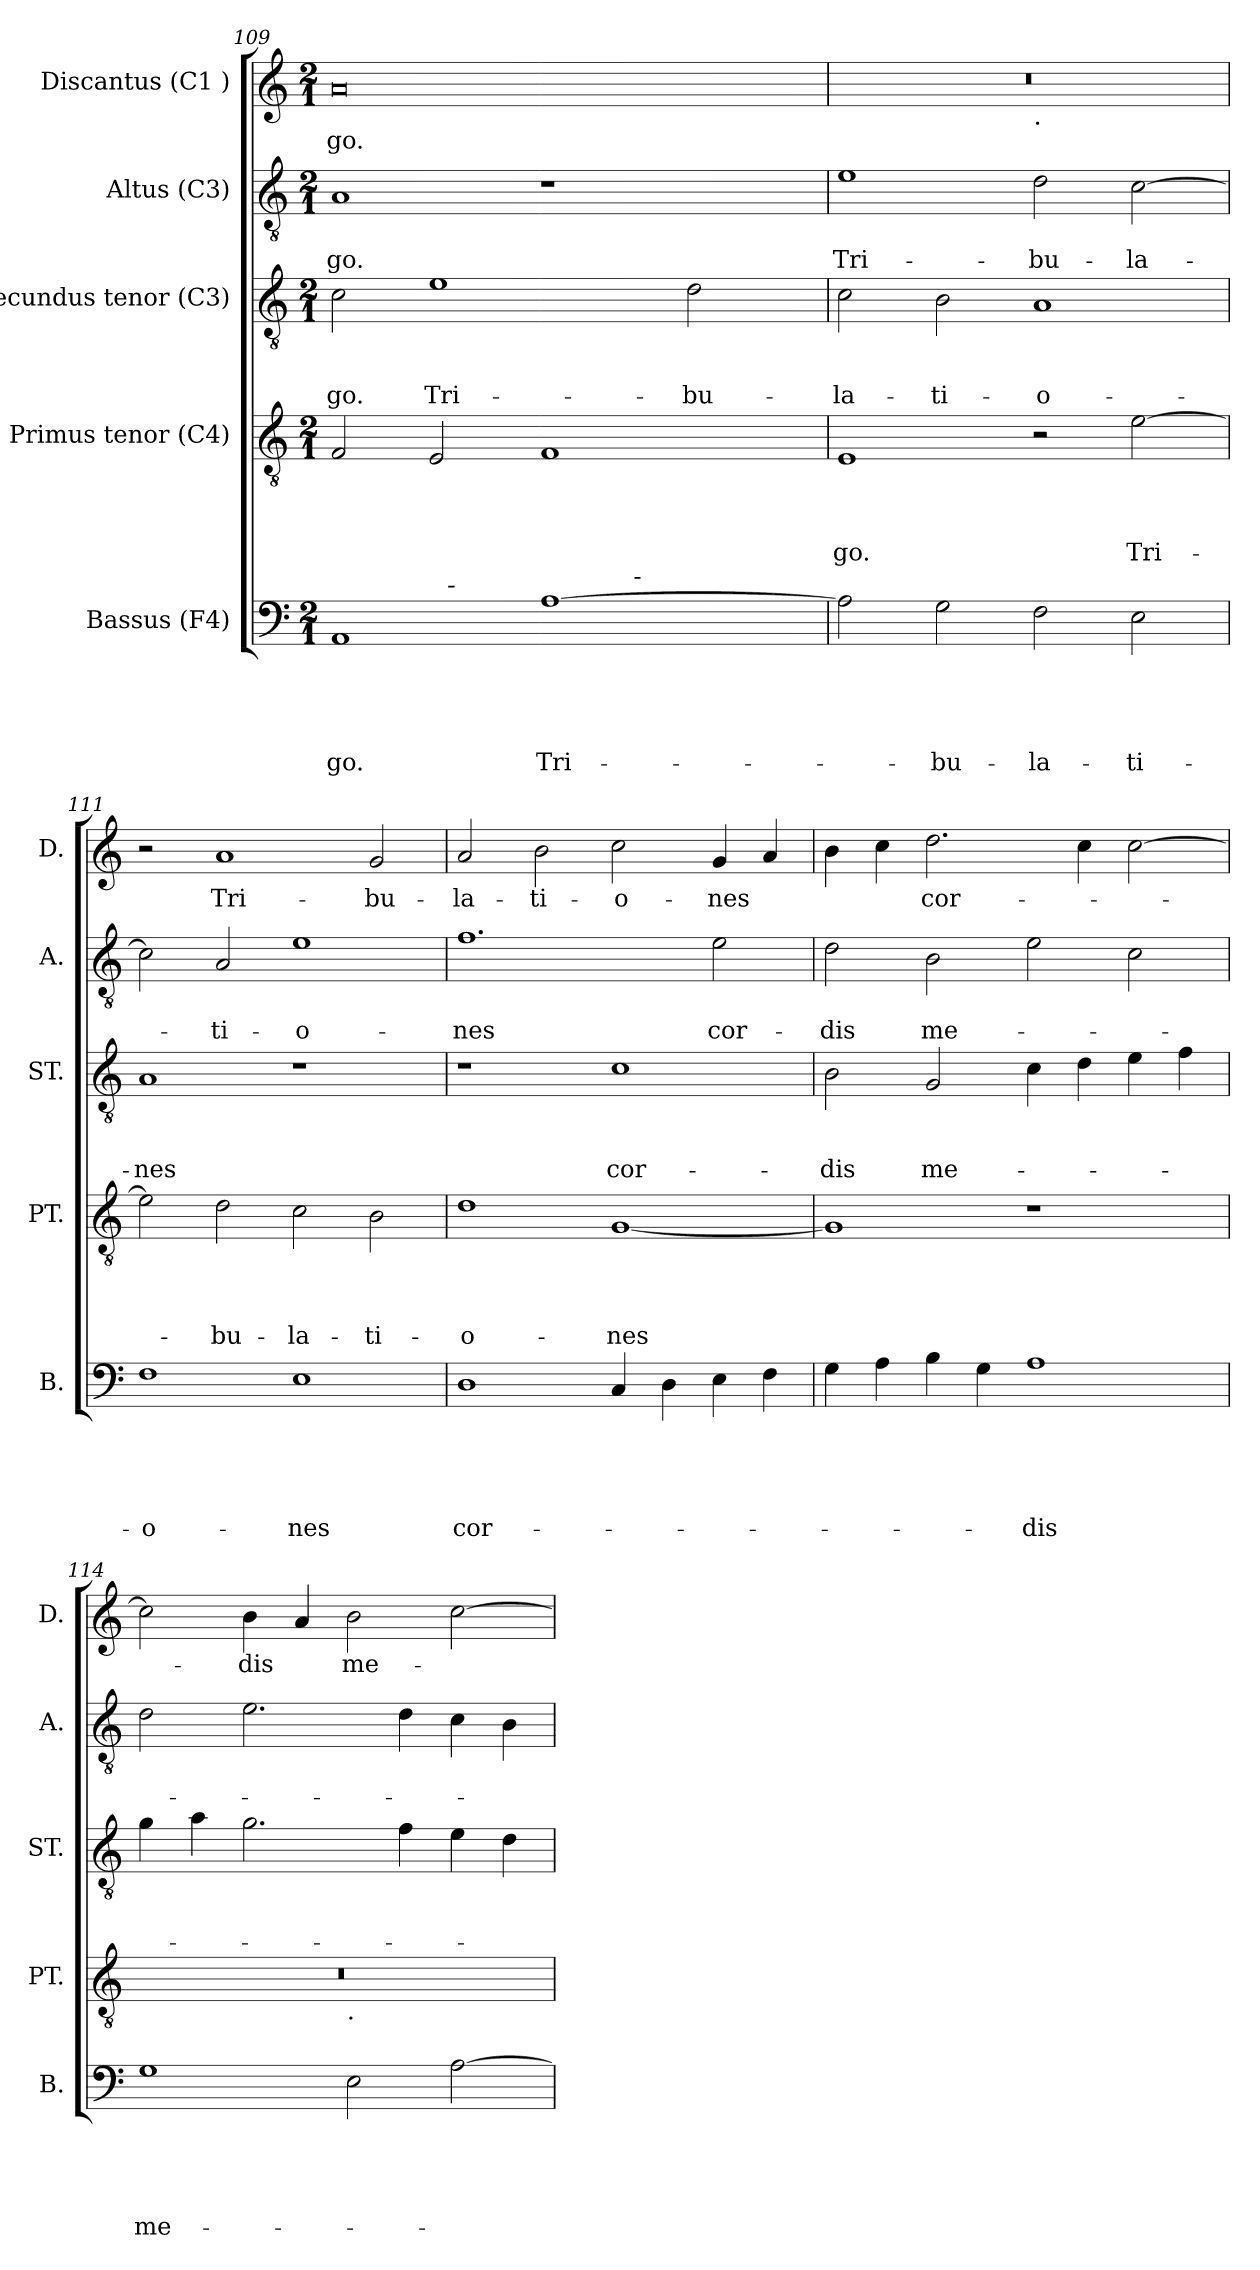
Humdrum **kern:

**kern	**text	**text	**text	**text	**text	**kern	**text	**text	**text	**text	**kern	**text	**text	**text	**kern	**text	**text	**kern	**text
*part5	*part5	*part5	*part5	*part5	*part5	*part4	*part4	*part4	*part4	*part4	*part3	*part3	*part3	*part3	*part2	*part2	*part2	*part1	*part1
*staff5	*staff5	*staff5	*staff5	*staff5	*staff5	*staff4	*staff4	*staff4	*staff4	*staff4	*staff3	*staff3	*staff3	*staff3	*staff2	*staff2	*staff2	*staff1	*staff1
*I"Bassus (F4)	*	*	*	*	*	*I"Primus tenor (C4)	*	*	*	*	*I"Secundus tenor (C3)	*	*	*	*I"Altus (C3)	*	*	*I"Discantus (C1 )	*
*I'B.	*	*	*	*	*	*I'PT.	*	*	*	*	*I'ST.	*	*	*	*I'A.	*	*	*I'D.	*
!!LO:PB:g=z
*clefF4	*	*	*	*	*	*clefGv2	*	*	*	*	*clefGv2	*	*	*	*clefGv2	*	*	*clefG2	*
*k[]	*	*	*	*	*	*k[]	*	*	*	*	*k[]	*	*	*	*k[]	*	*	*k[]	*
*C:	*	*	*	*	*	*C:	*	*	*	*	*C:	*	*	*	*C:	*	*	*C:	*
*M2/1	*	*	*	*	*	*M2/1	*	*	*	*	*M2/1	*	*	*	*M2/1	*	*	*M2/1	*
=109	=109	=109	=109	=109	=109	=109	=109	=109	=109	=109	=109	=109	=109	=109	=109	=109	=109	=109	=109
!	!	!	!	!	!LO:LY:b	!	!	!	!	!	!	!	!	!LO:LY:b	!	!	!LO:LY:b	!	!LO:LY:b
*^	*	*	*	*	*	*	*	*	*	*	*	*	*	*	*	*	*	*	*
*	*^	*	*	*	*	*	*	*	*	*	*	*	*	*	*	*	*	*	*	*
1AA	2ryy	1ryy	.	.	.	.	-go.	2F/	.	.	.	.	2c\	.	.	-go.	1A	.	-go.	0a	-go.
!	!	!	!	!	!	!	!	!	!	!	!	!	!	!	!	!LO:LY:b	!	!	!	!	!
.	32ryy	.	.	.	.	.	.	2E/	.	.	.	.	1e	.	.	Tri-	.	.	.	.	.
!	!LO:TX:a:t=-	!	!	!	!	!	!	!	!	!	!	!	!	!	!	!	!	!	!	!	!
.	1ryy	.	.	.	.	.	.	.	.	.	.	.	.	.	.	.	.	.	.	.	.
!	!	!	!	!	!	!	!LO:LY:b	!	!	!	!	!	!	!	!	!	!	!	!	!	!
[>1A	.	4ryy	.	.	.	.	Tri-	1F	.	.	.	.	.	.	.	.	1r	.	.	.	.
.	.	16ryy	.	.	.	.	.	.	.	.	.	.	.	.	.	.	.	.	.	.	.
!	!	!LO:TX:a:t=-	!	!	!	!	!	!	!	!	!	!	!	!	!	!	!	!	!	!	!
.	.	2ryy	.	.	.	.	.	.	.	.	.	.	.	.	.	.	.	.	.	.	.
!	!	!	!	!	!	!	!	!	!	!	!	!	!	!	!	!LO:LY:b	!	!	!	!	!
.	.	.	.	.	.	.	.	.	.	.	.	.	2d\	.	.	-bu-	.	.	.	.	.
.	4...ryy	.	.	.	.	.	.	.	.	.	.	.	.	.	.	.	.	.	.	.	.
.	.	8.ryy	.	.	.	.	.	.	.	.	.	.	.	.	.	.	.	.	.	.	.
=110	=110	=110	=110	=110	=110	=110	=110	=110	=110	=110	=110	=110	=110	=110	=110	=110	=110	=110	=110	=110	=110
!	!	!	!	!	!	!	!	!	!	!	!	!LO:LY:b	!	!	!	!LO:LY:b	!	!	!LO:LY:b	!	!
*v	*v	*v	*	*	*	*	*	*	*	*	*	*	*	*	*	*	*	*	*	*^	*
2A\]	.	.	.	.	.	1E	.	.	.	-go.	2c\	.	.	-la-	1e	.	Tri-	0r	1ryy	.
!	!	!	!	!	!LO:LY:b	!	!	!	!	!	!	!	!	!LO:LY:b	!	!	!	!	!	!
2G\	.	.	.	.	-bu-	.	.	.	.	.	2B\	.	.	-ti-	.	.	.	.	.	.
!	!	!	!	!	!	!	!	!	!	!	!	!	!	!	!	!	!	!	!LO:TX:b:t=.	!
!	!	!	!	!	!LO:LY:b	!	!	!	!	!	!	!	!	!LO:LY:b:rj	!	!	!LO:LY:b	!	!	!
2F\	.	.	.	.	-la-	2r	.	.	.	.	1A	.	.	-o-	2d\	.	-bu-	.	1ryy	.
!	!	!	!	!	!LO:LY:b	!	!	!	!	!LO:LY:b	!	!	!	!	!	!	!LO:LY:b	!	!	!
2E\	.	.	.	.	-ti-	[>2e\	.	.	.	Tri-	.	.	.	.	[>2c\	.	-la-	.	.	.
=111	=111	=111	=111	=111	=111	=111	=111	=111	=111	=111	=111	=111	=111	=111	=111	=111	=111	=111	=111	=111
!	!	!	!	!	!LO:LY:b:rj	!	!	!	!	!	!	!	!	!LO:LY:b	!	!	!	!	!	!
*	*	*	*	*	*	*	*	*	*	*	*	*	*	*	*	*	*	*v	*v	*
1F	.	.	.	.	-o-	2e\]	.	.	.	.	1A	.	.	-nes	2c\]	.	.	2r	.
!	!	!	!	!	!	!	!	!	!	!LO:LY:b	!	!	!	!	!	!	!LO:LY:b	!	!LO:LY:b
.	.	.	.	.	.	2d\	.	.	.	-bu-	.	.	.	.	2A/	.	-ti-	1a	Tri-
!	!	!	!	!	!LO:LY:b	!	!	!	!	!LO:LY:b	!	!	!	!	!	!	!LO:LY:b:rj	!	!
1E	.	.	.	.	-nes	2c\	.	.	.	-la-	1r	.	.	.	1e	.	-o-	.	.
!	!	!	!	!	!	!	!	!	!	!LO:LY:b	!	!	!	!	!	!	!	!	!LO:LY:b
.	.	.	.	.	.	2B\	.	.	.	-ti-	.	.	.	.	.	.	.	2g/	-bu-
=112	=112	=112	=112	=112	=112	=112	=112	=112	=112	=112	=112	=112	=112	=112	=112	=112	=112	=112	=112
!	!	!	!	!	!LO:LY:b	!	!	!	!	!LO:LY:b:rj	!	!	!	!	!	!	!LO:LY:b	!	!LO:LY:b
1D	.	.	.	.	cor-	1d	.	.	.	-o-	1r	.	.	.	1.f	.	-nes	2a/	-la-
!	!	!	!	!	!	!	!	!	!	!	!	!	!	!	!	!	!	!	!LO:LY:b
.	.	.	.	.	.	.	.	.	.	.	.	.	.	.	.	.	.	2b\	-ti-
!	!	!	!	!	!	!	!	!	!	!LO:LY:b	!	!	!	!LO:LY:b	!	!	!	!	!LO:LY:b
4C/	.	.	.	.	.	[<1G	.	.	.	-nes	1c	.	.	cor-	.	.	.	2cc\	-o-
4D\	.	.	.	.	.	.	.	.	.	.	.	.	.	.	.	.	.	.	.
!	!	!	!	!	!	!	!	!	!	!	!	!	!	!	!	!	!LO:LY:b	!	!LO:LY:b
4E\	.	.	.	.	.	.	.	.	.	.	.	.	.	.	2e\	.	cor-	4g/	-nes
4F\	.	.	.	.	.	.	.	.	.	.	.	.	.	.	.	.	.	4a/	.
!!LO:PB:g=z
=113	=113	=113	=113	=113	=113	=113	=113	=113	=113	=113	=113	=113	=113	=113	=113	=113	=113	=113	=113
!	!	!	!	!	!	!	!	!	!	!	!	!	!	!LO:LY:b	!	!	!LO:LY:b	!	!
4G\	.	.	.	.	.	1G]	.	.	.	.	2B\	.	.	-dis	2d\	.	-dis	4b\	.
4A\	.	.	.	.	.	.	.	.	.	.	.	.	.	.	.	.	.	4cc\	.
!	!	!	!	!	!	!	!	!	!	!	!	!	!	!LO:LY:b	!	!	!LO:LY:b	!	!LO:LY:b
4B\	.	.	.	.	.	.	.	.	.	.	2G/	.	.	me-	2B\	.	me-	2.dd\	cor-
4G\	.	.	.	.	.	.	.	.	.	.	.	.	.	.	.	.	.	.	.
!	!	!	!	!	!LO:LY:b	!	!	!	!	!	!	!	!	!	!	!	!	!	!
1A	.	.	.	.	-dis	1r	.	.	.	.	4c\	.	.	.	2e\	.	.	.	.
.	.	.	.	.	.	.	.	.	.	.	4d\	.	.	.	.	.	.	4cc\	.
.	.	.	.	.	.	.	.	.	.	.	4e\	.	.	.	2c\	.	.	[>2cc\	.
.	.	.	.	.	.	.	.	.	.	.	4f\	.	.	.	.	.	.	.	.
=114	=114	=114	=114	=114	=114	=114	=114	=114	=114	=114	=114	=114	=114	=114	=114	=114	=114	=114	=114
!	!	!	!	!	!LO:LY:b	!	!	!	!	!	!	!	!	!	!	!	!	!	!
*	*	*	*	*	*	*^	*	*	*	*	*	*	*	*	*	*	*	*	*
1G	.	.	.	.	me-	0r	1ryy	.	.	.	.	4g\	.	.	.	2d\	.	.	2cc\]	.
.	.	.	.	.	.	.	.	.	.	.	.	4a\	.	.	.	.	.	.	.	.
!	!	!	!	!	!	!	!	!	!	!	!	!	!	!	!	!	!	!	!	!LO:LY:b
.	.	.	.	.	.	.	.	.	.	.	.	2.g\	.	.	.	2.e\	.	.	4b\	-dis
.	.	.	.	.	.	.	.	.	.	.	.	.	.	.	.	.	.	.	4a/	.
!	!	!	!	!	!	!	!LO:TX:b:t=.	!	!	!	!	!	!	!	!	!	!	!	!	!
!	!	!	!	!	!	!	!	!	!	!	!	!	!	!	!	!	!	!	!	!LO:LY:b
2E\	.	.	.	.	.	.	1ryy	.	.	.	.	.	.	.	.	.	.	.	2b\	me-
.	.	.	.	.	.	.	.	.	.	.	.	4f\	.	.	.	4d\	.	.	.	.
[>2A\	.	.	.	.	.	.	.	.	.	.	.	4e\	.	.	.	4c\	.	.	[>2cc\	.
.	.	.	.	.	.	.	.	.	.	.	.	4d\	.	.	.	4B\	.	.	.	.
*	*	*	*	*	*	*v	*v	*	*	*	*	*	*	*	*	*	*	*	*	*
=	=	=	=	=	=	=	=	=	=	=	=	=	=	=	=	=	=	=	=
*-	*-	*-	*-	*-	*-	*-	*-	*-	*-	*-	*-	*-	*-	*-	*-	*-	*-	*-	*-
